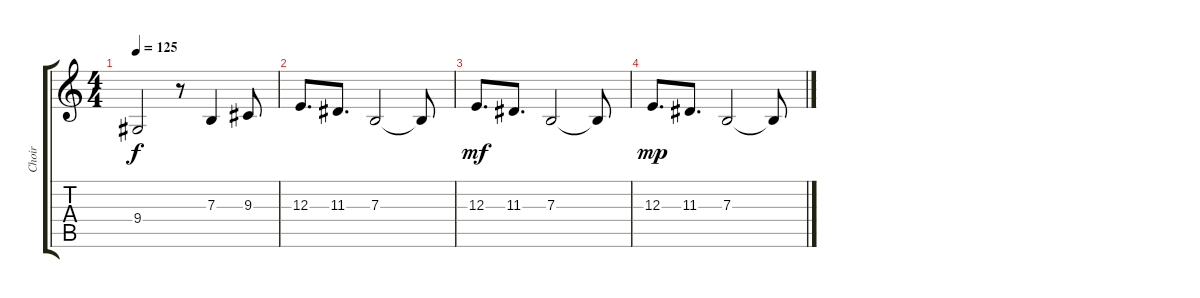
\track ("Choir" "Choir") {instrument oboe}
\staff {score tabs}
\tuning (Db4 Ab3 E3 B2 Gb2 Db2) {hide}
\ts (4 4)
\tempo 125
\clef g2
\ks c
9.4{t}.2{dy f} r.8 7.3.4 9.3.8 |
12.3.8{d} 11.3.8{d} 7.3.2 7.3{t}.8 |
12.3.8{d dy mf} 11.3.8{d} 7.3.2 7.3{t}.8 |
12.3.8{d dy mp} 11.3.8{d} 7.3.2 7.3{t}.8
